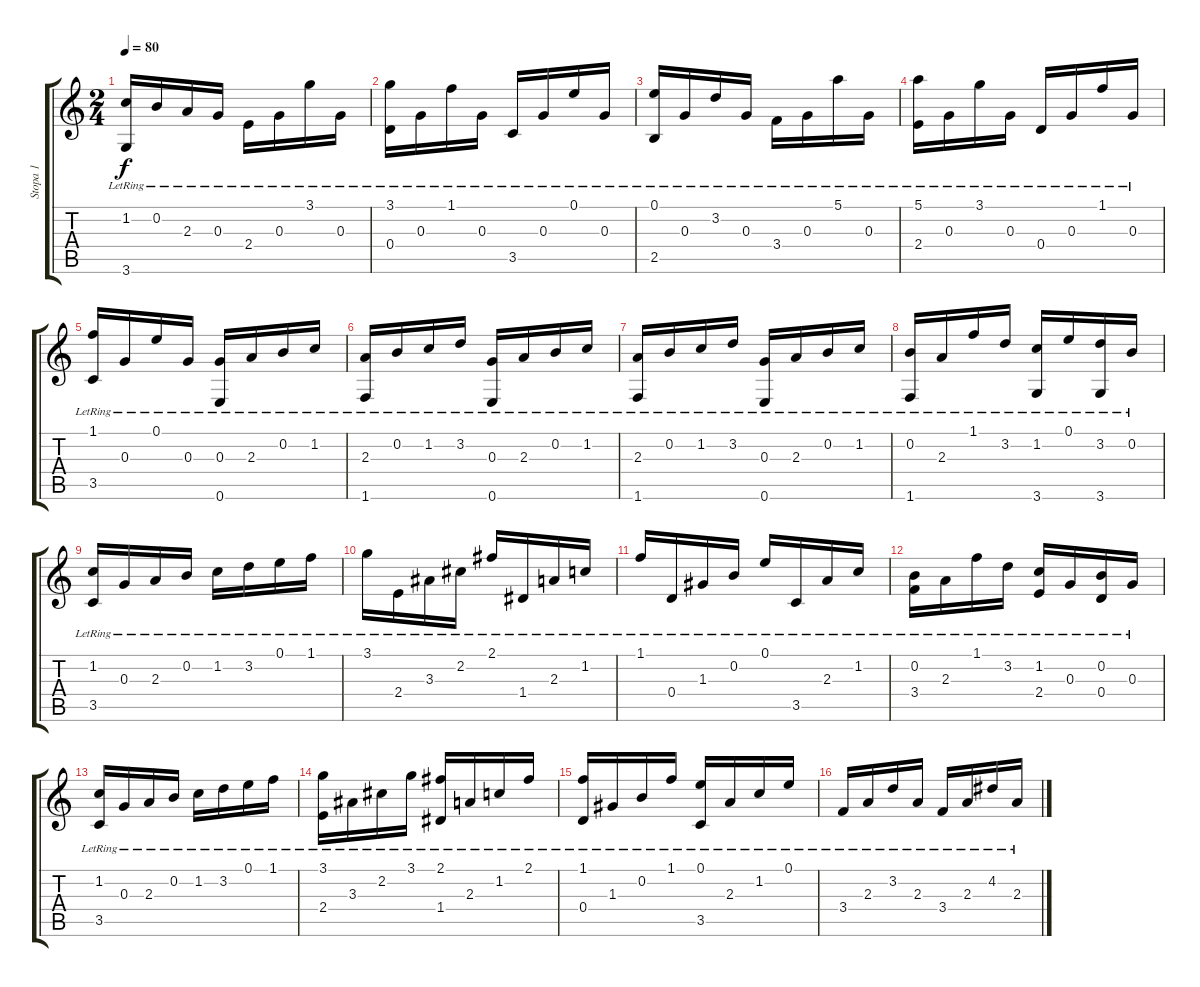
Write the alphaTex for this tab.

\track ("Stopa 1" "Stopa 1") {instrument acousticguitarsteel}
\staff {score tabs}
\tuning (E4 B3 G3 D3 A2 E2) {hide}
\ts (2 4)
\tempo 80
\clef g2
\ks c
(1.2{t} 3.6{lr}).16{dy f} 0.2{lr}.16 2.3{lr}.16 0.3{lr}.16 2.4{lr}.16 0.3{lr}.16 3.1{lr}.16 0.3{lr}.16 |
(3.1{lr} 0.4{lr}).16 0.3{lr}.16 1.1{lr}.16 0.3{lr}.16 3.5{lr}.16 0.3{lr}.16 0.1{lr}.16 0.3{lr}.16 |
(0.1{lr} 2.5{lr}).16 0.3{lr}.16 3.2{lr}.16 0.3{lr}.16 3.4{lr}.16 0.3{lr}.16 5.1{lr}.16 0.3{lr}.16 |
(5.1{lr} 2.4{lr}).16 0.3{lr}.16 3.1{lr}.16 0.3{lr}.16 0.4{lr}.16 0.3{lr}.16 1.1{lr}.16 0.3{lr}.16 |
(1.1{lr} 3.5{lr}).16 0.3{lr}.16 0.1{lr}.16 0.3{lr}.16 (0.3{lr} 0.6{lr}).16 2.3{lr}.16 0.2{lr}.16 1.2{lr}.16 |
(2.3{lr} 1.6{lr}).16 0.2{lr}.16 1.2{lr}.16 3.2{lr}.16 (0.3{lr} 0.6{lr}).16 2.3{lr}.16 0.2{lr}.16 1.2{lr}.16 |
(2.3{lr} 1.6{lr}).16 0.2{lr}.16 1.2{lr}.16 3.2{lr}.16 (0.3{lr} 0.6{lr}).16 2.3{lr}.16 0.2{lr}.16 1.2{lr}.16 |
(0.2{lr} 1.6{lr}).16 2.3{lr}.16 1.1{lr}.16 3.2{lr}.16 (1.2{lr} 3.6{lr}).16 0.1{lr}.16 (3.2{lr} 3.6{lr}).16 0.2{lr}.16 |
(1.2{lr} 3.5{lr}).16 0.3{lr}.16 2.3{lr}.16 0.2{lr}.16 1.2{lr}.16 3.2{lr}.16 0.1{lr}.16 1.1{lr}.16 |
3.1{lr}.16 2.4{lr}.16 3.3{lr}.16 2.2{lr}.16 2.1{lr}.16 1.4{lr}.16 2.3{lr}.16 1.2{lr}.16 |
1.1{lr}.16 0.4{lr}.16 1.3{lr}.16 0.2{lr}.16 0.1{lr}.16 3.5{lr}.16 2.3{lr}.16 1.2{lr}.16 |
(0.2{lr} 3.4{lr}).16 2.3{lr}.16 1.1{lr}.16 3.2{lr}.16 (1.2{lr} 2.4{lr}).16 0.3{lr}.16 (0.2{lr} 0.4{lr}).16 0.3{lr}.16 |
(1.2{lr} 3.5{lr}).16 0.3{lr}.16 2.3{lr}.16 0.2{lr}.16 1.2{lr}.16 3.2{lr}.16 0.1{lr}.16 1.1{lr}.16 |
(3.1{lr} 2.4{lr}).16 3.3{lr}.16 2.2{lr}.16 3.1{lr}.16 (2.1{lr} 1.4{lr}).16 2.3{lr}.16 1.2{lr}.16 2.1{lr}.16 |
(1.1{lr} 0.4{lr}).16 1.3{lr}.16 0.2{lr}.16 1.1{lr}.16 (0.1{lr} 3.5{lr}).16 2.3{lr}.16 1.2{lr}.16 0.1{lr}.16 |
3.4{lr}.16 2.3{lr}.16 3.2{lr}.16 2.3{lr}.16 3.4{lr}.16 2.3{lr}.16 4.2{lr}.16 2.3{lr}.16
